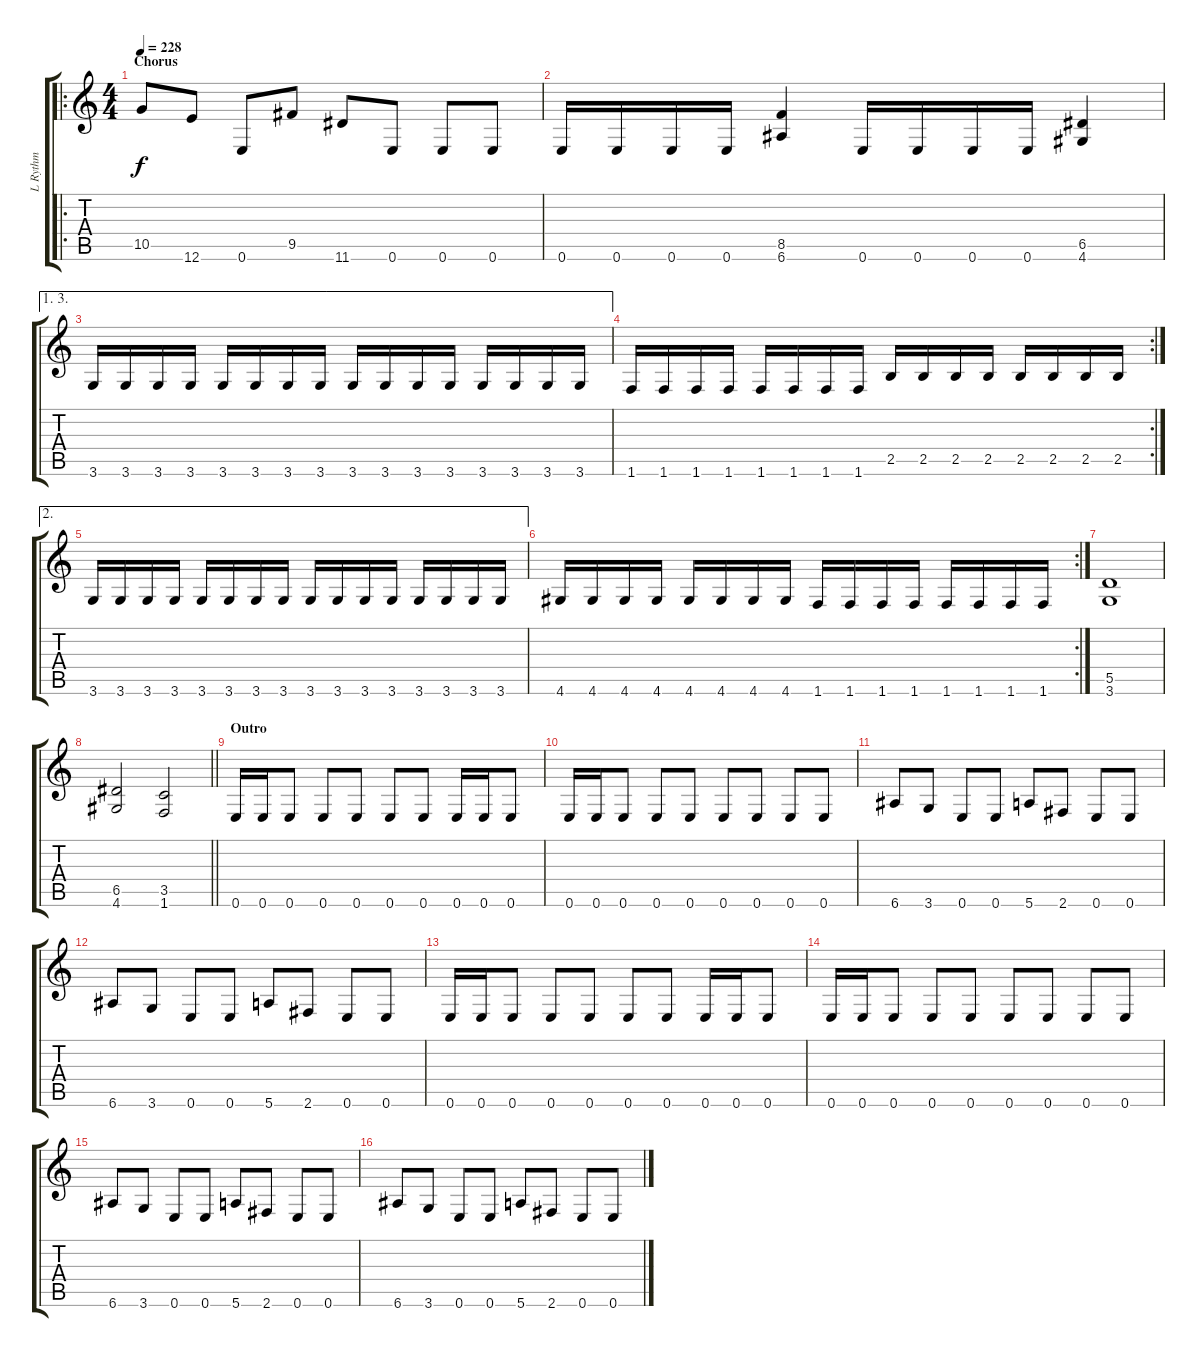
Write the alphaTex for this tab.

\track ("L Rythm" "L Rythm") {instrument distortionguitar}
\staff {score tabs}
\tuning (E4 B3 G3 D3 A2 E2) {hide}
\ro
\ts (4 4)
\section ("" "Chorus")
\tempo 228
\clef g2
\ks c
10.5.8{dy f} 12.6.8 0.6.8 9.5.8 11.6.8 0.6.8 0.6.8 0.6.8 |
0.6.16 0.6.16 0.6.16 0.6.16 (8.5 6.6).4 0.6.16 0.6.16 0.6.16 0.6.16 (6.5 4.6).4 |
\ae (1 3)
3.6.16 3.6.16 3.6.16 3.6.16 3.6.16 3.6.16 3.6.16 3.6.16 3.6.16 3.6.16 3.6.16 3.6.16 3.6.16 3.6.16 3.6.16 3.6.16 |
\rc 2
1.6.16 1.6.16 1.6.16 1.6.16 1.6.16 1.6.16 1.6.16 1.6.16 2.5.16 2.5.16 2.5.16 2.5.16 2.5.16 2.5.16 2.5.16 2.5.16 |
\ae 2
3.6.16 3.6.16 3.6.16 3.6.16 3.6.16 3.6.16 3.6.16 3.6.16 3.6.16 3.6.16 3.6.16 3.6.16 3.6.16 3.6.16 3.6.16 3.6.16 |
\rc 2
4.6.16 4.6.16 4.6.16 4.6.16 4.6.16 4.6.16 4.6.16 4.6.16 1.6.16 1.6.16 1.6.16 1.6.16 1.6.16 1.6.16 1.6.16 1.6.16 |
(5.5 3.6).1 |
\barLineRight lightlight
(6.5 4.6).2 (3.5 1.6).2 |
\section ("" "Outro")
0.6.16 0.6.16 0.6.8 0.6.8 0.6.8 0.6.8 0.6.8 0.6.16 0.6.16 0.6.8 |
0.6.16 0.6.16 0.6.8 0.6.8 0.6.8 0.6.8 0.6.8 0.6.8 0.6.8 |
6.6.8 3.6.8 0.6.8 0.6.8 5.6.8 2.6.8 0.6.8 0.6.8 |
6.6.8 3.6.8 0.6.8 0.6.8 5.6.8 2.6.8 0.6.8 0.6.8 |
0.6.16 0.6.16 0.6.8 0.6.8 0.6.8 0.6.8 0.6.8 0.6.16 0.6.16 0.6.8 |
0.6.16 0.6.16 0.6.8 0.6.8 0.6.8 0.6.8 0.6.8 0.6.8 0.6.8 |
6.6.8 3.6.8 0.6.8 0.6.8 5.6.8 2.6.8 0.6.8 0.6.8 |
6.6.8 3.6.8 0.6.8 0.6.8 5.6.8 2.6.8 0.6.8 0.6.8
